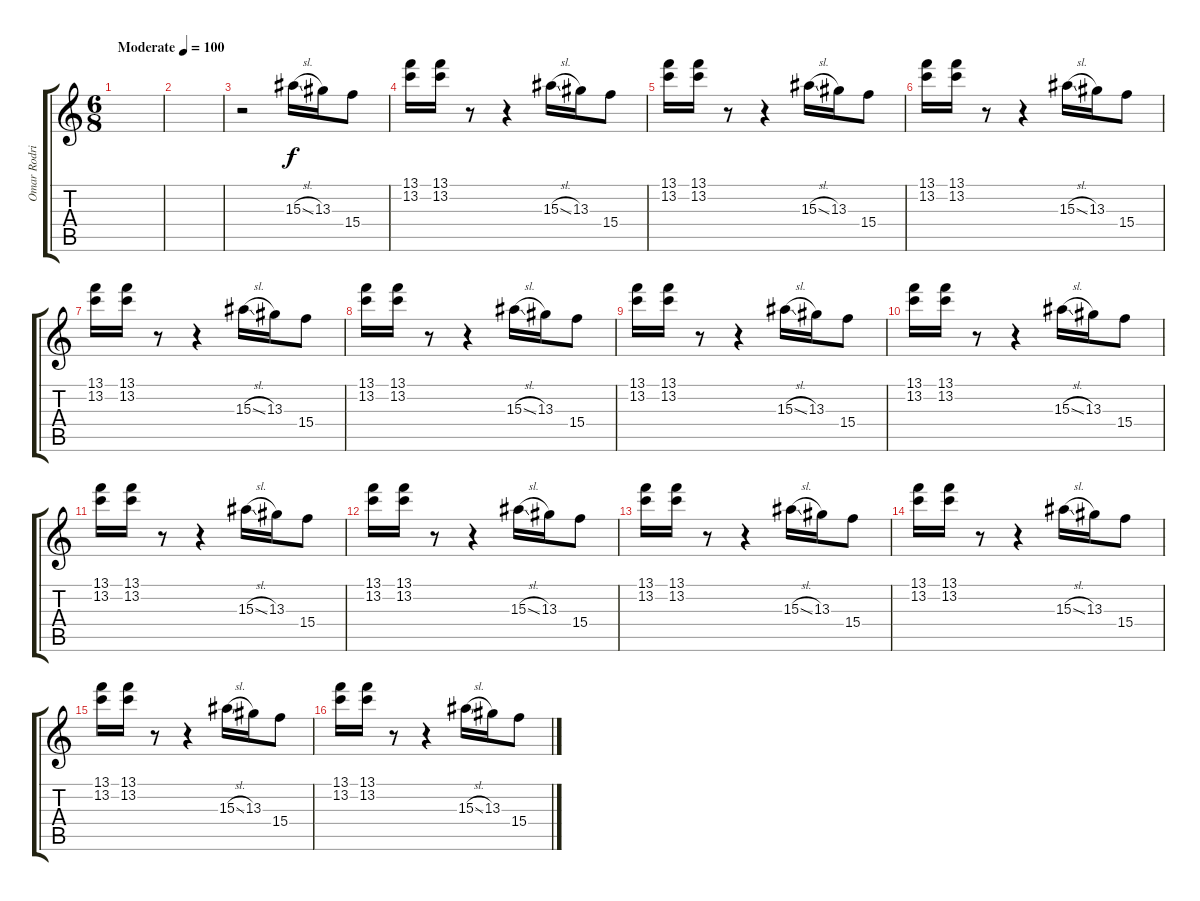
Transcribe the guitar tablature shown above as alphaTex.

\track ("Omar Rodriguez-Lopez" "Omar Rodri") {instrument distortionguitar}
\staff {score tabs}
\tuning (E4 B3 G3 D3 A2 E2) {hide}
\ts (6 8)
\tempo (100 "Moderate")
\clef g2
\ks c
|
|
r.2 15.3{sl}.16 13.3.16 15.4.8 |
(13.1 13.2).16 (13.1 13.2).16 r.8 r.4 15.3{sl}.16 13.3.16 15.4.8 |
(13.1 13.2).16 (13.1 13.2).16 r.8 r.4 15.3{sl}.16 13.3.16 15.4.8 |
(13.1 13.2).16 (13.1 13.2).16 r.8 r.4 15.3{sl}.16 13.3.16 15.4.8 |
(13.1 13.2).16 (13.1 13.2).16 r.8 r.4 15.3{sl}.16 13.3.16 15.4.8 |
(13.1 13.2).16 (13.1 13.2).16 r.8 r.4 15.3{sl}.16 13.3.16 15.4.8 |
(13.1 13.2).16 (13.1 13.2).16 r.8 r.4 15.3{sl}.16 13.3.16 15.4.8 |
(13.1 13.2).16 (13.1 13.2).16 r.8 r.4 15.3{sl}.16 13.3.16 15.4.8 |
(13.1 13.2).16 (13.1 13.2).16 r.8 r.4 15.3{sl}.16 13.3.16 15.4.8 |
(13.1 13.2).16 (13.1 13.2).16 r.8 r.4 15.3{sl}.16 13.3.16 15.4.8 |
(13.1 13.2).16 (13.1 13.2).16 r.8 r.4 15.3{sl}.16 13.3.16 15.4.8 |
(13.1 13.2).16 (13.1 13.2).16 r.8 r.4 15.3{sl}.16 13.3.16 15.4.8 |
(13.1 13.2).16 (13.1 13.2).16 r.8 r.4 15.3{sl}.16 13.3.16 15.4.8 |
(13.1 13.2).16 (13.1 13.2).16 r.8 r.4 15.3{sl}.16 13.3.16 15.4.8
